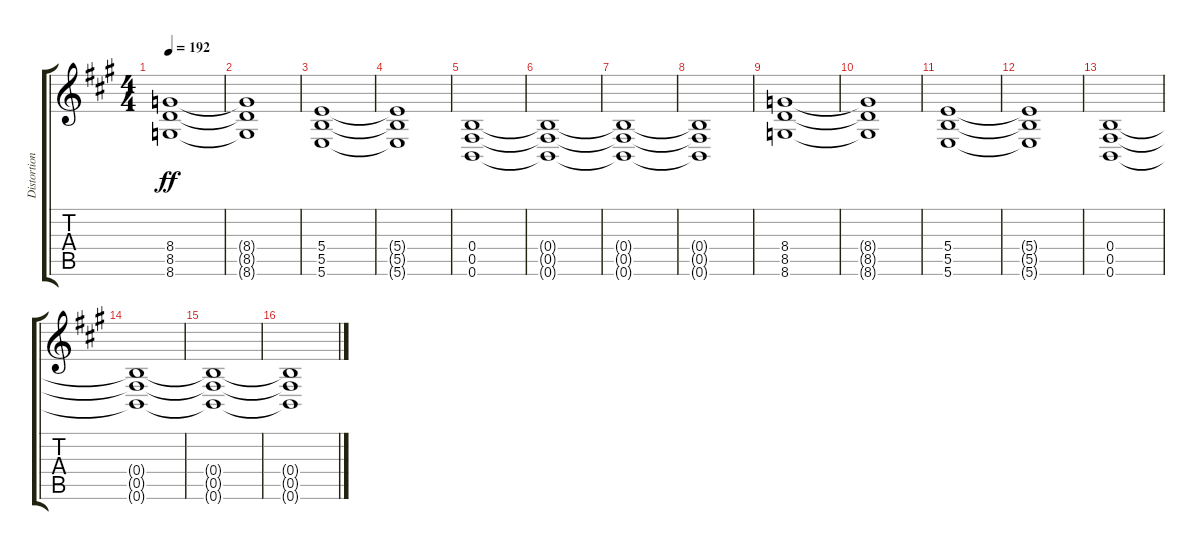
\track ("Distortion Guitar 1" "Distortion") {instrument distortionguitar}
\staff {score tabs}
\tuning (Db4 Ab3 E3 B2 Gb2 B1) {hide}
\ts (4 4)
\tempo 192
\clef g2
\ks a
(8.4 8.5 8.6).1{dy ff} |
(8.4{t} 8.5{t} 8.6{t}).1 |
(5.4 5.5 5.6).1 |
(5.4{t} 5.5{t} 5.6{t}).1 |
(0.4 0.5 0.6).1 |
(0.4{t} 0.5{t} 0.6{t}).1 |
(0.4{t} 0.5{t} 0.6{t}).1 |
(0.4{t} 0.5{t} 0.6{t}).1 |
(8.4 8.5 8.6).1 |
(8.4{t} 8.5{t} 8.6{t}).1 |
(5.4 5.5 5.6).1 |
(5.4{t} 5.5{t} 5.6{t}).1 |
(0.4 0.5 0.6).1 |
(0.4{t} 0.5{t} 0.6{t}).1 |
(0.4{t} 0.5{t} 0.6{t}).1 |
(0.4{t} 0.5{t} 0.6{t}).1
